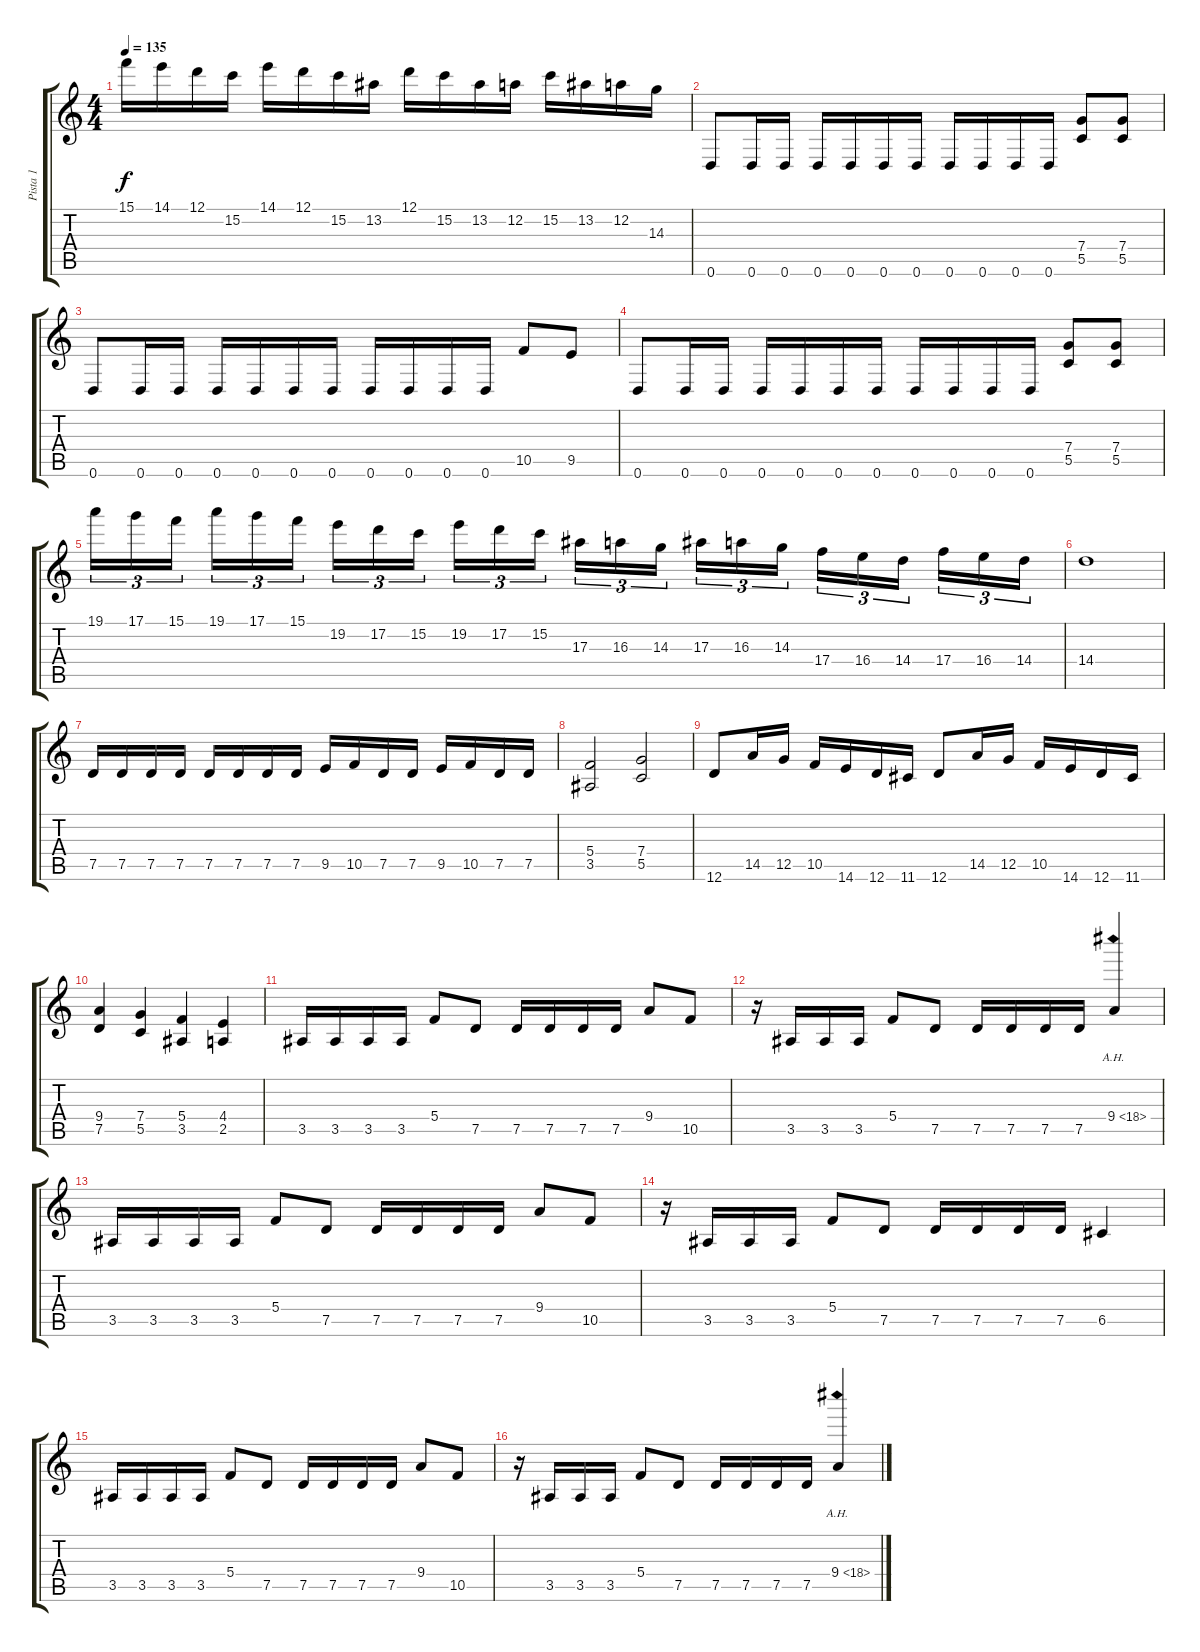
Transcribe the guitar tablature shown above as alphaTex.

\track ("Pista 1" "Pista 1") {instrument distortionguitar}
\staff {score tabs}
\tuning (D4 A3 F3 C3 G2 D2) {hide}
\ts (4 4)
\tempo 135
\clef g2
\ks c
15.1.16{dy f} 14.1.16 12.1.16 15.2.16 14.1.16 12.1.16 15.2.16 13.2.16 12.1.16 15.2.16 13.2.16 12.2.16 15.2.16 13.2.16 12.2.16 14.3.16 |
0.6.8 0.6.16 0.6.16 0.6.16 0.6.16 0.6.16 0.6.16 0.6.16 0.6.16 0.6.16 0.6.16 (7.4 5.5).8 (7.4 5.5).8 |
0.6.8 0.6.16 0.6.16 0.6.16 0.6.16 0.6.16 0.6.16 0.6.16 0.6.16 0.6.16 0.6.16 10.5.8 9.5.8 |
0.6.8 0.6.16 0.6.16 0.6.16 0.6.16 0.6.16 0.6.16 0.6.16 0.6.16 0.6.16 0.6.16 (7.4 5.5).8 (7.4 5.5).8 |
19.1.16{tu (3 2)} 17.1.16{tu (3 2)} 15.1.16{tu (3 2)} 19.1.16{tu (3 2)} 17.1.16{tu (3 2)} 15.1.16{tu (3 2)} 19.2.16{tu (3 2)} 17.2.16{tu (3 2)} 15.2.16{tu (3 2)} 19.2.16{tu (3 2)} 17.2.16{tu (3 2)} 15.2.16{tu (3 2)} 17.3.16{tu (3 2)} 16.3.16{tu (3 2)} 14.3.16{tu (3 2)} 17.3.16{tu (3 2)} 16.3.16{tu (3 2)} 14.3.16{tu (3 2)} 17.4.16{tu (3 2)} 16.4.16{tu (3 2)} 14.4.16{tu (3 2)} 17.4.16{tu (3 2)} 16.4.16{tu (3 2)} 14.4.16{tu (3 2)} |
14.4.1 |
7.5.16 7.5.16 7.5.16 7.5.16 7.5.16 7.5.16 7.5.16 7.5.16 9.5.16 10.5.16 7.5.16 7.5.16 9.5.16 10.5.16 7.5.16 7.5.16 |
(5.4 3.5).2 (7.4 5.5).2 |
12.6.8 14.5.16 12.5.16 10.5.16 14.6.16 12.6.16 11.6.16 12.6.8 14.5.16 12.5.16 10.5.16 14.6.16 12.6.16 11.6.16 |
(9.4 7.5).4 (7.4 5.5).4 (5.4 3.5).4 (4.4 2.5).4 |
3.5.16 3.5.16 3.5.16 3.5.16 5.4.8 7.5.8 7.5.16 7.5.16 7.5.16 7.5.16 9.4.8 10.5.8 |
r.16 3.5.16 3.5.16 3.5.16 5.4.8 7.5.8 7.5.16 7.5.16 7.5.16 7.5.16 9.4{ah 9}.4 |
3.5.16 3.5.16 3.5.16 3.5.16 5.4.8 7.5.8 7.5.16 7.5.16 7.5.16 7.5.16 9.4.8 10.5.8 |
r.16 3.5.16 3.5.16 3.5.16 5.4.8 7.5.8 7.5.16 7.5.16 7.5.16 7.5.16 6.5.4 |
3.5.16 3.5.16 3.5.16 3.5.16 5.4.8 7.5.8 7.5.16 7.5.16 7.5.16 7.5.16 9.4.8 10.5.8 |
r.16 3.5.16 3.5.16 3.5.16 5.4.8 7.5.8 7.5.16 7.5.16 7.5.16 7.5.16 9.4{ah 9}.4
